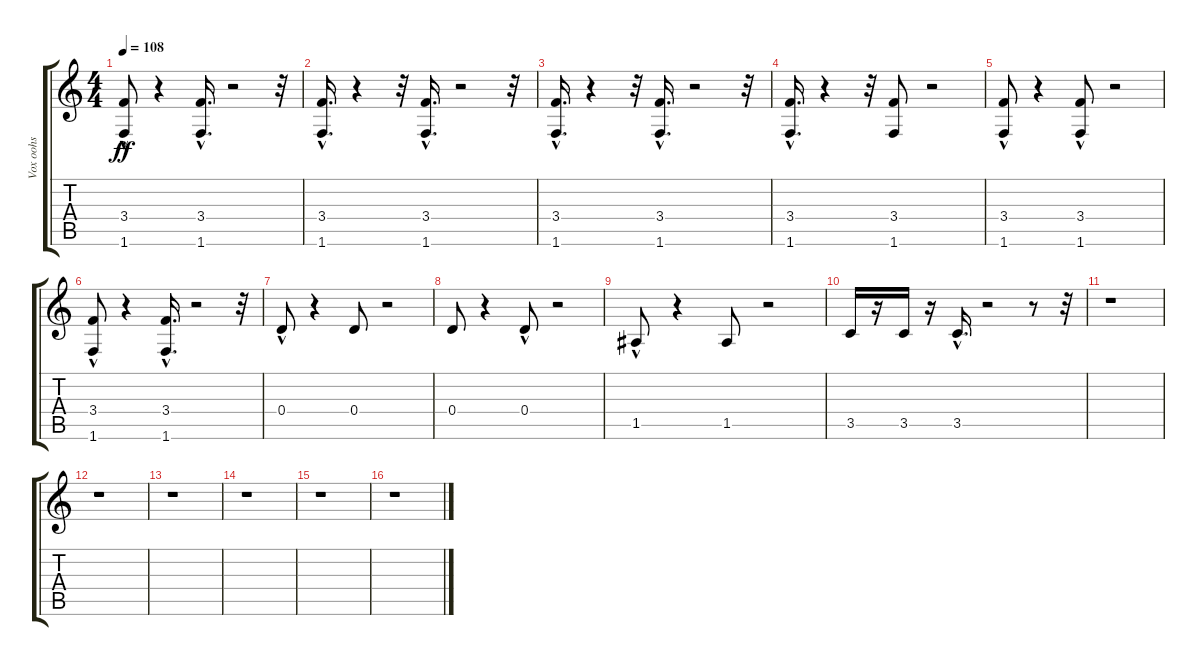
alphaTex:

\track ("Vox oohs            " "Vox oohs  ") {instrument acousticguitarnylon}
\staff {score tabs}
\tuning (E4 B3 G3 D3 A2 E2) {hide}
\ts (4 4)
\tempo 108
\clef g2
\ks c
(3.4{hac} 1.6).8{dy ff} r.4 (3.4{hac} 1.6{hac}).16{d} r.2 r.32 |
(3.4{hac} 1.6{hac}).16{d} r.4 r.32 (3.4{hac} 1.6{hac}).16{d} r.2 r.32 |
(3.4{hac} 1.6{hac}).16{d} r.4 r.32 (3.4{hac} 1.6{hac}).16{d} r.2 r.32 |
(3.4{hac} 1.6{hac}).16{d} r.4 r.32 (3.4 1.6).8 r.2 |
(3.4 1.6{hac}).8 r.4 (3.4{hac} 1.6).8 r.2 |
(3.4{hac} 1.6).8 r.4 (3.4{hac} 1.6{hac}).16{d} r.2 r.32 |
0.4{hac}.8 r.4 0.4.8 r.2 |
0.4.8 r.4 0.4{hac}.8 r.2 |
1.5{hac}.8 r.4 1.5.8 r.2 |
3.5.16 r.16 3.5.16 r.16 3.5{hac}.16{d} r.2 r.8 r.32 |
r.1 |
r.1 |
r.1 |
r.1 |
r.1 |
r.1
